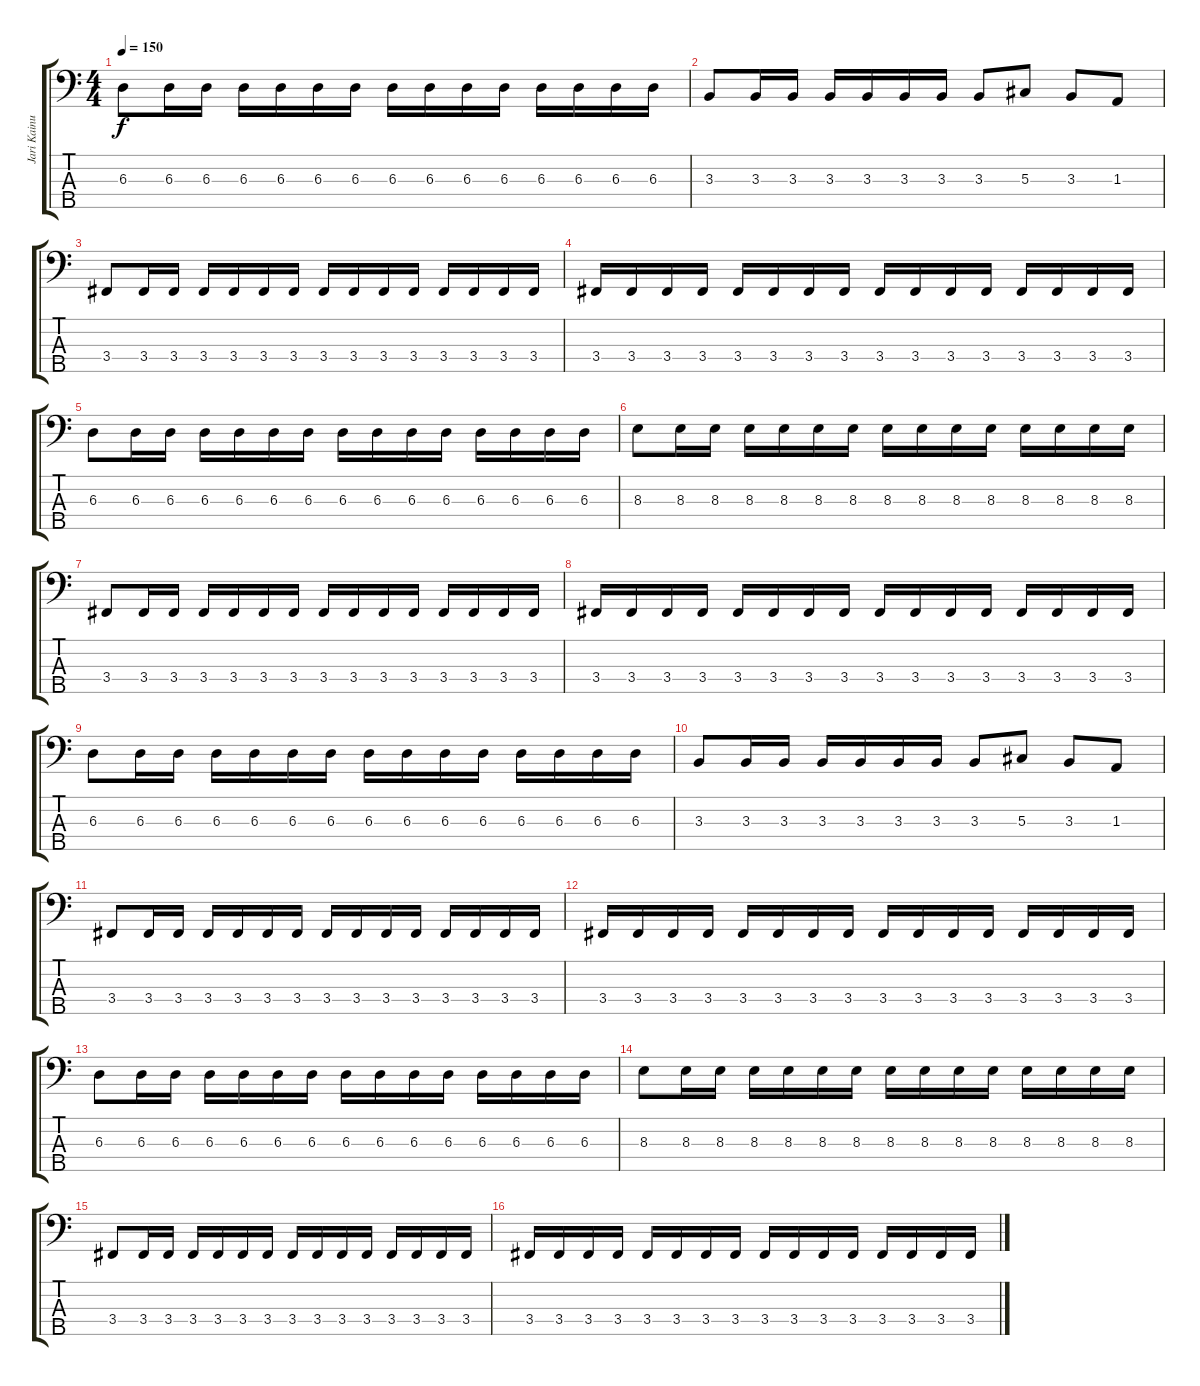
\track ("Jari Kainulainen" "Jari Kainu") {instrument electricbassfinger}
\staff {score tabs}
\tuning (Gb2 Db2 Ab1 Eb1 Bb0) {hide}
\ts (4 4)
\tempo 150
\clef f4
\ks c
6.3.8{dy f} 6.3.16 6.3.16 6.3.16 6.3.16 6.3.16 6.3.16 6.3.16 6.3.16 6.3.16 6.3.16 6.3.16 6.3.16 6.3.16 6.3.16 |
3.3.8 3.3.16 3.3.16 3.3.16 3.3.16 3.3.16 3.3.16 3.3.8 5.3.8 3.3.8 1.3.8 |
3.4.8 3.4.16 3.4.16 3.4.16 3.4.16 3.4.16 3.4.16 3.4.16 3.4.16 3.4.16 3.4.16 3.4.16 3.4.16 3.4.16 3.4.16 |
3.4.16 3.4.16 3.4.16 3.4.16 3.4.16 3.4.16 3.4.16 3.4.16 3.4.16 3.4.16 3.4.16 3.4.16 3.4.16 3.4.16 3.4.16 3.4.16 |
6.3.8 6.3.16 6.3.16 6.3.16 6.3.16 6.3.16 6.3.16 6.3.16 6.3.16 6.3.16 6.3.16 6.3.16 6.3.16 6.3.16 6.3.16 |
8.3.8 8.3.16 8.3.16 8.3.16 8.3.16 8.3.16 8.3.16 8.3.16 8.3.16 8.3.16 8.3.16 8.3.16 8.3.16 8.3.16 8.3.16 |
3.4.8 3.4.16 3.4.16 3.4.16 3.4.16 3.4.16 3.4.16 3.4.16 3.4.16 3.4.16 3.4.16 3.4.16 3.4.16 3.4.16 3.4.16 |
3.4.16 3.4.16 3.4.16 3.4.16 3.4.16 3.4.16 3.4.16 3.4.16 3.4.16 3.4.16 3.4.16 3.4.16 3.4.16 3.4.16 3.4.16 3.4.16 |
6.3.8 6.3.16 6.3.16 6.3.16 6.3.16 6.3.16 6.3.16 6.3.16 6.3.16 6.3.16 6.3.16 6.3.16 6.3.16 6.3.16 6.3.16 |
3.3.8 3.3.16 3.3.16 3.3.16 3.3.16 3.3.16 3.3.16 3.3.8 5.3.8 3.3.8 1.3.8 |
3.4.8 3.4.16 3.4.16 3.4.16 3.4.16 3.4.16 3.4.16 3.4.16 3.4.16 3.4.16 3.4.16 3.4.16 3.4.16 3.4.16 3.4.16 |
3.4.16 3.4.16 3.4.16 3.4.16 3.4.16 3.4.16 3.4.16 3.4.16 3.4.16 3.4.16 3.4.16 3.4.16 3.4.16 3.4.16 3.4.16 3.4.16 |
6.3.8 6.3.16 6.3.16 6.3.16 6.3.16 6.3.16 6.3.16 6.3.16 6.3.16 6.3.16 6.3.16 6.3.16 6.3.16 6.3.16 6.3.16 |
8.3.8 8.3.16 8.3.16 8.3.16 8.3.16 8.3.16 8.3.16 8.3.16 8.3.16 8.3.16 8.3.16 8.3.16 8.3.16 8.3.16 8.3.16 |
3.4.8 3.4.16 3.4.16 3.4.16 3.4.16 3.4.16 3.4.16 3.4.16 3.4.16 3.4.16 3.4.16 3.4.16 3.4.16 3.4.16 3.4.16 |
3.4.16 3.4.16 3.4.16 3.4.16 3.4.16 3.4.16 3.4.16 3.4.16 3.4.16 3.4.16 3.4.16 3.4.16 3.4.16 3.4.16 3.4.16 3.4.16
